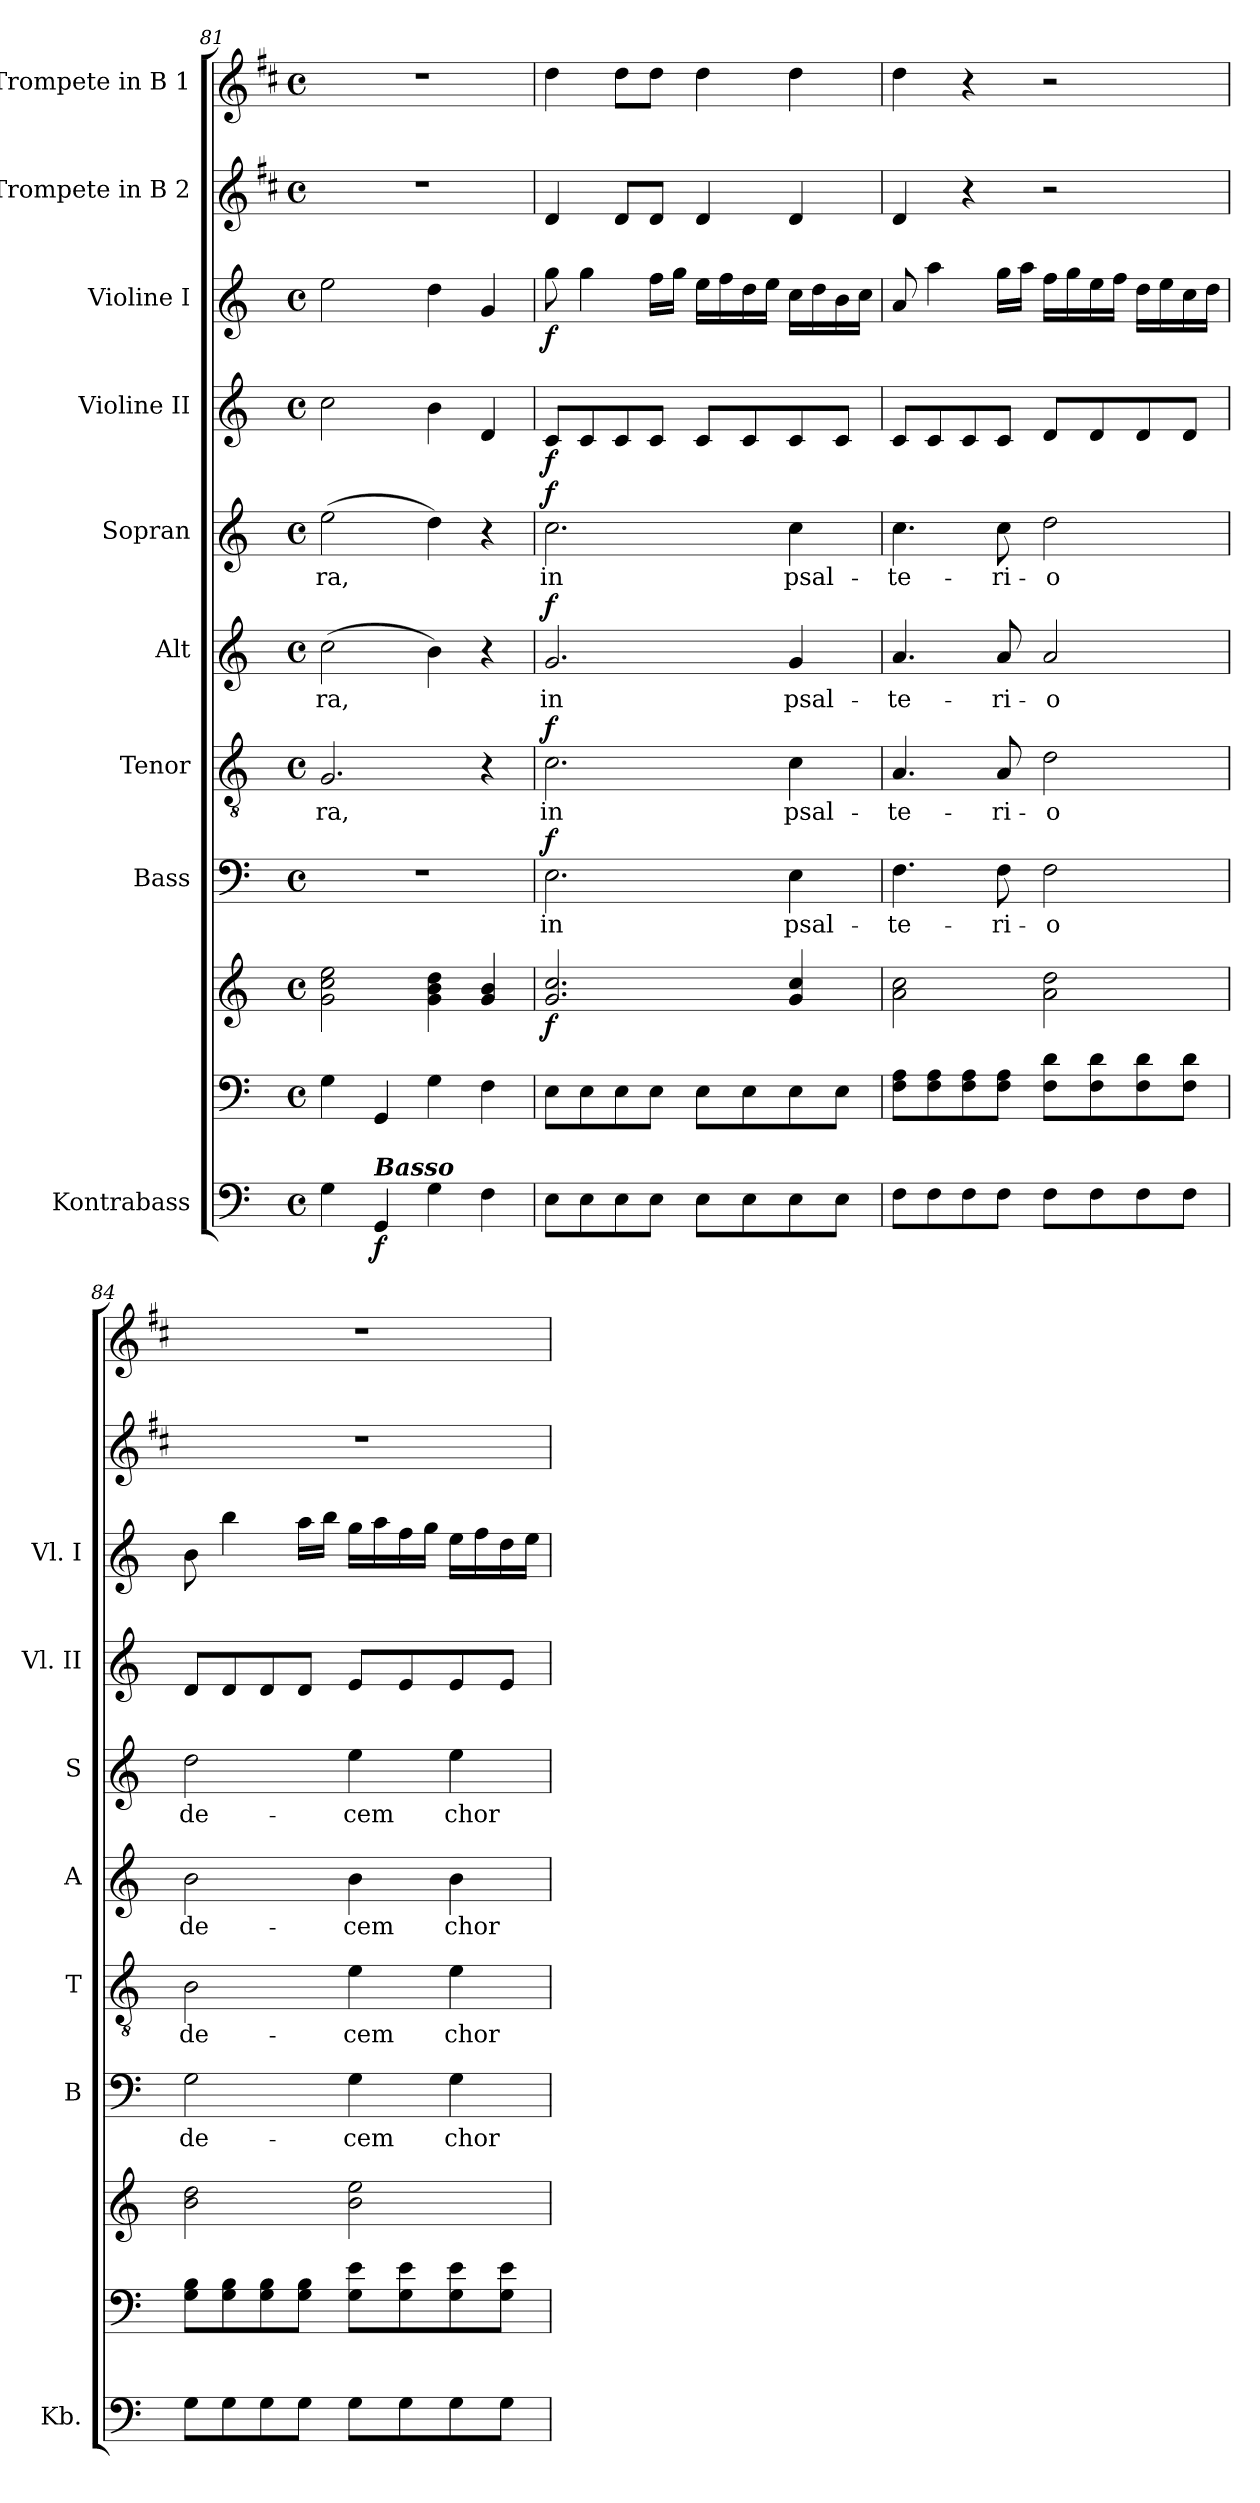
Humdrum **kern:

**kern	**dynam	**kern	**kern	**dynam	**kern	**text	**dynam	**kern	**text	**dynam	**kern	**text	**dynam	**kern	**text	**dynam	**kern	**dynam	**kern	**dynam	**kern	**kern
*part10	*part10	*part9	*part9	*part9	*part8	*part8	*part8	*part7	*part7	*part7	*part6	*part6	*part6	*part5	*part5	*part5	*part4	*part4	*part3	*part3	*part2	*part1
*staff11	*staff11	*staff10	*staff9	*staff9/10	*staff8	*staff8	*staff8	*staff7	*staff7	*staff7	*staff6	*staff6	*staff6	*staff5	*staff5	*staff5	*staff4	*staff4	*staff3	*staff3	*staff2	*staff1
*I"Kontrabass	*	*	*	*	*I"Bass	*	*	*I"Tenor	*	*	*I"Alt	*	*	*I"Sopran	*	*	*I"Violine II	*	*I"Violine I	*	*I"Trompete in B 2	*I"Trompete in B 1
*I'Kb.	*	*	*	*	*I'B	*	*	*I'T	*	*	*I'A	*	*	*I'S	*	*	*I'Vl. II	*	*I'Vl. I	*	*	*
*clefF4	*	*clefF4	*clefG2	*	*clefF4	*	*	*clefGv2	*	*	*clefG2	*	*	*clefG2	*	*	*clefG2	*	*clefG2	*	*clefG2	*clefG2
*ITrd7c12	*	*	*	*	*	*	*	*	*	*	*	*	*	*	*	*	*	*	*	*	*ITrd1c2	*ITrd1c2
*k[]	*	*k[]	*k[]	*	*k[]	*	*	*k[]	*	*	*k[]	*	*	*k[]	*	*	*k[]	*	*k[]	*	*k[]	*k[]
*C:	*	*C:	*C:	*	*C:	*	*	*C:	*	*	*C:	*	*	*C:	*	*	*C:	*	*C:	*	*C:	*C:
*M4/4	*	*M4/4	*M4/4	*	*M4/4	*	*	*M4/4	*	*	*M4/4	*	*	*M4/4	*	*	*M4/4	*	*M4/4	*	*M4/4	*M4/4
*met(c)	*	*met(c)	*met(c)	*	*met(c)	*	*	*met(c)	*	*	*met(c)	*	*	*met(c)	*	*	*met(c)	*	*met(c)	*	*met(c)	*met(c)
=81	=81	=81	=81	=81	=81	=81	=81	=81	=81	=81	=81	=81	=81	=81	=81	=81	=81	=81	=81	=81	=81	=81
!	!	!	!	!	!	!	!	!	!LO:LY:b	!	!	!LO:LY:b	!	!	!LO:LY:b	!	!	!	!	!	!	!
4GG\	.	4G\	2g\ 2cc\ 2ee\	.	1r	.	.	2.G/	-ra,	.	(>2cc\	-ra,	.	(>2ee\	-ra,	.	2cc\	.	2ee\	.	1r	1r
!LO:TX:a:Bi:t=Basso	!	!	!	!	!	!	!	!	!	!	!	!	!	!	!	!	!	!	!	!	!	!
!	!LO:DY:b	!	!	!	!	!	!	!	!	!	!	!	!	!	!	!	!	!	!	!	!	!
4GGG/	f	4GG/	.	.	.	.	.	.	.	.	.	.	.	.	.	.	.	.	.	.	.	.
4GG\	.	4G\	4g\ 4b\ 4dd\	.	.	.	.	.	.	.	4b\)	.	.	4dd\)	.	.	4b\	.	4dd\	.	.	.
4FF\	.	4F\	4g/ 4b/	.	.	.	.	4r	.	.	4r	.	.	4r	.	.	4d/	.	4g/	.	.	.
=82	=82	=82	=82	=82	=82	=82	=82	=82	=82	=82	=82	=82	=82	=82	=82	=82	=82	=82	=82	=82	=82	=82
!	!	!	!	!LO:DY:b	!	!LO:LY:b	!LO:DY:a	!	!LO:LY:b	!LO:DY:a	!	!LO:LY:b	!LO:DY:a	!	!LO:LY:b	!LO:DY:a	!	!LO:DY:b	!	!LO:DY:b	!	!
8EE\L	.	8E\L	2.g/ 2.cc/	f	2.E\	in	f	2.c\	in	f	2.g/	in	f	2.cc\	in	f	8c/L	f	8gg\	f	4c/	4cc\
8EE\	.	8E\	.	.	.	.	.	.	.	.	.	.	.	.	.	.	8c/	.	4gg\	.	.	.
8EE\	.	8E\	.	.	.	.	.	.	.	.	.	.	.	.	.	.	8c/	.	.	.	8c/L	8cc\L
8EE\J	.	8E\J	.	.	.	.	.	.	.	.	.	.	.	.	.	.	8c/J	.	16ff\LL	.	8c/J	8cc\J
.	.	.	.	.	.	.	.	.	.	.	.	.	.	.	.	.	.	.	16gg\JJ	.	.	.
8EE\L	.	8E\L	.	.	.	.	.	.	.	.	.	.	.	.	.	.	8c/L	.	16ee\LL	.	4c/	4cc\
.	.	.	.	.	.	.	.	.	.	.	.	.	.	.	.	.	.	.	16ff\	.	.	.
8EE\	.	8E\	.	.	.	.	.	.	.	.	.	.	.	.	.	.	8c/	.	16dd\	.	.	.
.	.	.	.	.	.	.	.	.	.	.	.	.	.	.	.	.	.	.	16ee\JJ	.	.	.
!	!	!	!	!	!	!LO:LY:b	!	!	!LO:LY:b	!	!	!LO:LY:b	!	!	!LO:LY:b	!	!	!	!	!	!	!
8EE\	.	8E\	4g/ 4cc/	.	4E\	psal-	.	4c\	psal-	.	4g/	psal-	.	4cc\	psal-	.	8c/	.	16cc\LL	.	4c/	4cc\
.	.	.	.	.	.	.	.	.	.	.	.	.	.	.	.	.	.	.	16dd\	.	.	.
8EE\J	.	8E\J	.	.	.	.	.	.	.	.	.	.	.	.	.	.	8c/J	.	16b\	.	.	.
.	.	.	.	.	.	.	.	.	.	.	.	.	.	.	.	.	.	.	16cc\JJ	.	.	.
!!LO:PB:g=z
=83	=83	=83	=83	=83	=83	=83	=83	=83	=83	=83	=83	=83	=83	=83	=83	=83	=83	=83	=83	=83	=83	=83
!	!	!	!	!	!	!LO:LY:b	!	!	!LO:LY:b	!	!	!LO:LY:b	!	!	!LO:LY:b	!	!	!	!	!	!	!
8FF\L	.	8F\ 8A\L	2a\ 2cc\	.	4.F\	-te-	.	4.A/	-te-	.	4.a/	-te-	.	4.cc\	-te-	.	8c/L	.	8a/	.	4c/	4cc\
8FF\	.	8F\ 8A\	.	.	.	.	.	.	.	.	.	.	.	.	.	.	8c/	.	4aa\	.	.	.
8FF\	.	8F\ 8A\	.	.	.	.	.	.	.	.	.	.	.	.	.	.	8c/	.	.	.	4r	4r
!	!	!	!	!	!	!LO:LY:b	!	!	!LO:LY:b	!	!	!LO:LY:b	!	!	!LO:LY:b	!	!	!	!	!	!	!
8FF\J	.	8F\ 8A\J	.	.	8F\	-ri-	.	8A/	-ri-	.	8a/	-ri-	.	8cc\	-ri-	.	8c/J	.	16gg\LL	.	.	.
.	.	.	.	.	.	.	.	.	.	.	.	.	.	.	.	.	.	.	16aa\JJ	.	.	.
!	!	!	!	!	!	!LO:LY:b	!	!	!LO:LY:b	!	!	!LO:LY:b	!	!	!LO:LY:b	!	!	!	!	!	!	!
8FF\L	.	8F\ 8d\L	2a\ 2dd\	.	2F\	-o	.	2d\	-o	.	2a/	-o	.	2dd\	-o	.	8d/L	.	16ff\LL	.	2r	2r
.	.	.	.	.	.	.	.	.	.	.	.	.	.	.	.	.	.	.	16gg\	.	.	.
8FF\	.	8F\ 8d\	.	.	.	.	.	.	.	.	.	.	.	.	.	.	8d/	.	16ee\	.	.	.
.	.	.	.	.	.	.	.	.	.	.	.	.	.	.	.	.	.	.	16ff\JJ	.	.	.
8FF\	.	8F\ 8d\	.	.	.	.	.	.	.	.	.	.	.	.	.	.	8d/	.	16dd\LL	.	.	.
.	.	.	.	.	.	.	.	.	.	.	.	.	.	.	.	.	.	.	16ee\	.	.	.
8FF\J	.	8F\ 8d\J	.	.	.	.	.	.	.	.	.	.	.	.	.	.	8d/J	.	16cc\	.	.	.
.	.	.	.	.	.	.	.	.	.	.	.	.	.	.	.	.	.	.	16dd\JJ	.	.	.
=84	=84	=84	=84	=84	=84	=84	=84	=84	=84	=84	=84	=84	=84	=84	=84	=84	=84	=84	=84	=84	=84	=84
!	!	!	!	!	!	!LO:LY:b	!	!	!LO:LY:b	!	!	!LO:LY:b	!	!	!LO:LY:b	!	!	!	!	!	!	!
8GG\L	.	8G\ 8B\L	2b\ 2dd\	.	2G\	de-	.	2B\	de-	.	2b\	de-	.	2dd\	de-	.	8d/L	.	8b\	.	1r	1r
8GG\	.	8G\ 8B\	.	.	.	.	.	.	.	.	.	.	.	.	.	.	8d/	.	4bb\	.	.	.
8GG\	.	8G\ 8B\	.	.	.	.	.	.	.	.	.	.	.	.	.	.	8d/	.	.	.	.	.
8GG\J	.	8G\ 8B\J	.	.	.	.	.	.	.	.	.	.	.	.	.	.	8d/J	.	16aa\LL	.	.	.
.	.	.	.	.	.	.	.	.	.	.	.	.	.	.	.	.	.	.	16bb\JJ	.	.	.
!	!	!	!	!	!	!LO:LY:b	!	!	!LO:LY:b	!	!	!LO:LY:b	!	!	!LO:LY:b	!	!	!	!	!	!	!
8GG\L	.	8G\ 8e\L	2b\ 2ee\	.	4G\	-cem	.	4e\	-cem	.	4b\	-cem	.	4ee\	-cem	.	8e/L	.	16gg\LL	.	.	.
.	.	.	.	.	.	.	.	.	.	.	.	.	.	.	.	.	.	.	16aa\	.	.	.
8GG\	.	8G\ 8e\	.	.	.	.	.	.	.	.	.	.	.	.	.	.	8e/	.	16ff\	.	.	.
.	.	.	.	.	.	.	.	.	.	.	.	.	.	.	.	.	.	.	16gg\JJ	.	.	.
!	!	!	!	!	!	!LO:LY:b	!	!	!LO:LY:b	!	!	!LO:LY:b	!	!	!LO:LY:b	!	!	!	!	!	!	!
8GG\	.	8G\ 8e\	.	.	4G\	chor-	.	4e\	chor-	.	4b\	chor-	.	4ee\	chor-	.	8e/	.	16ee\LL	.	.	.
.	.	.	.	.	.	.	.	.	.	.	.	.	.	.	.	.	.	.	16ff\	.	.	.
8GG\J	.	8G\ 8e\J	.	.	.	.	.	.	.	.	.	.	.	.	.	.	8e/J	.	16dd\	.	.	.
.	.	.	.	.	.	.	.	.	.	.	.	.	.	.	.	.	.	.	16ee\JJ	.	.	.
=	=	=	=	=	=	=	=	=	=	=	=	=	=	=	=	=	=	=	=	=	=	=
*-	*-	*-	*-	*-	*-	*-	*-	*-	*-	*-	*-	*-	*-	*-	*-	*-	*-	*-	*-	*-	*-	*-
